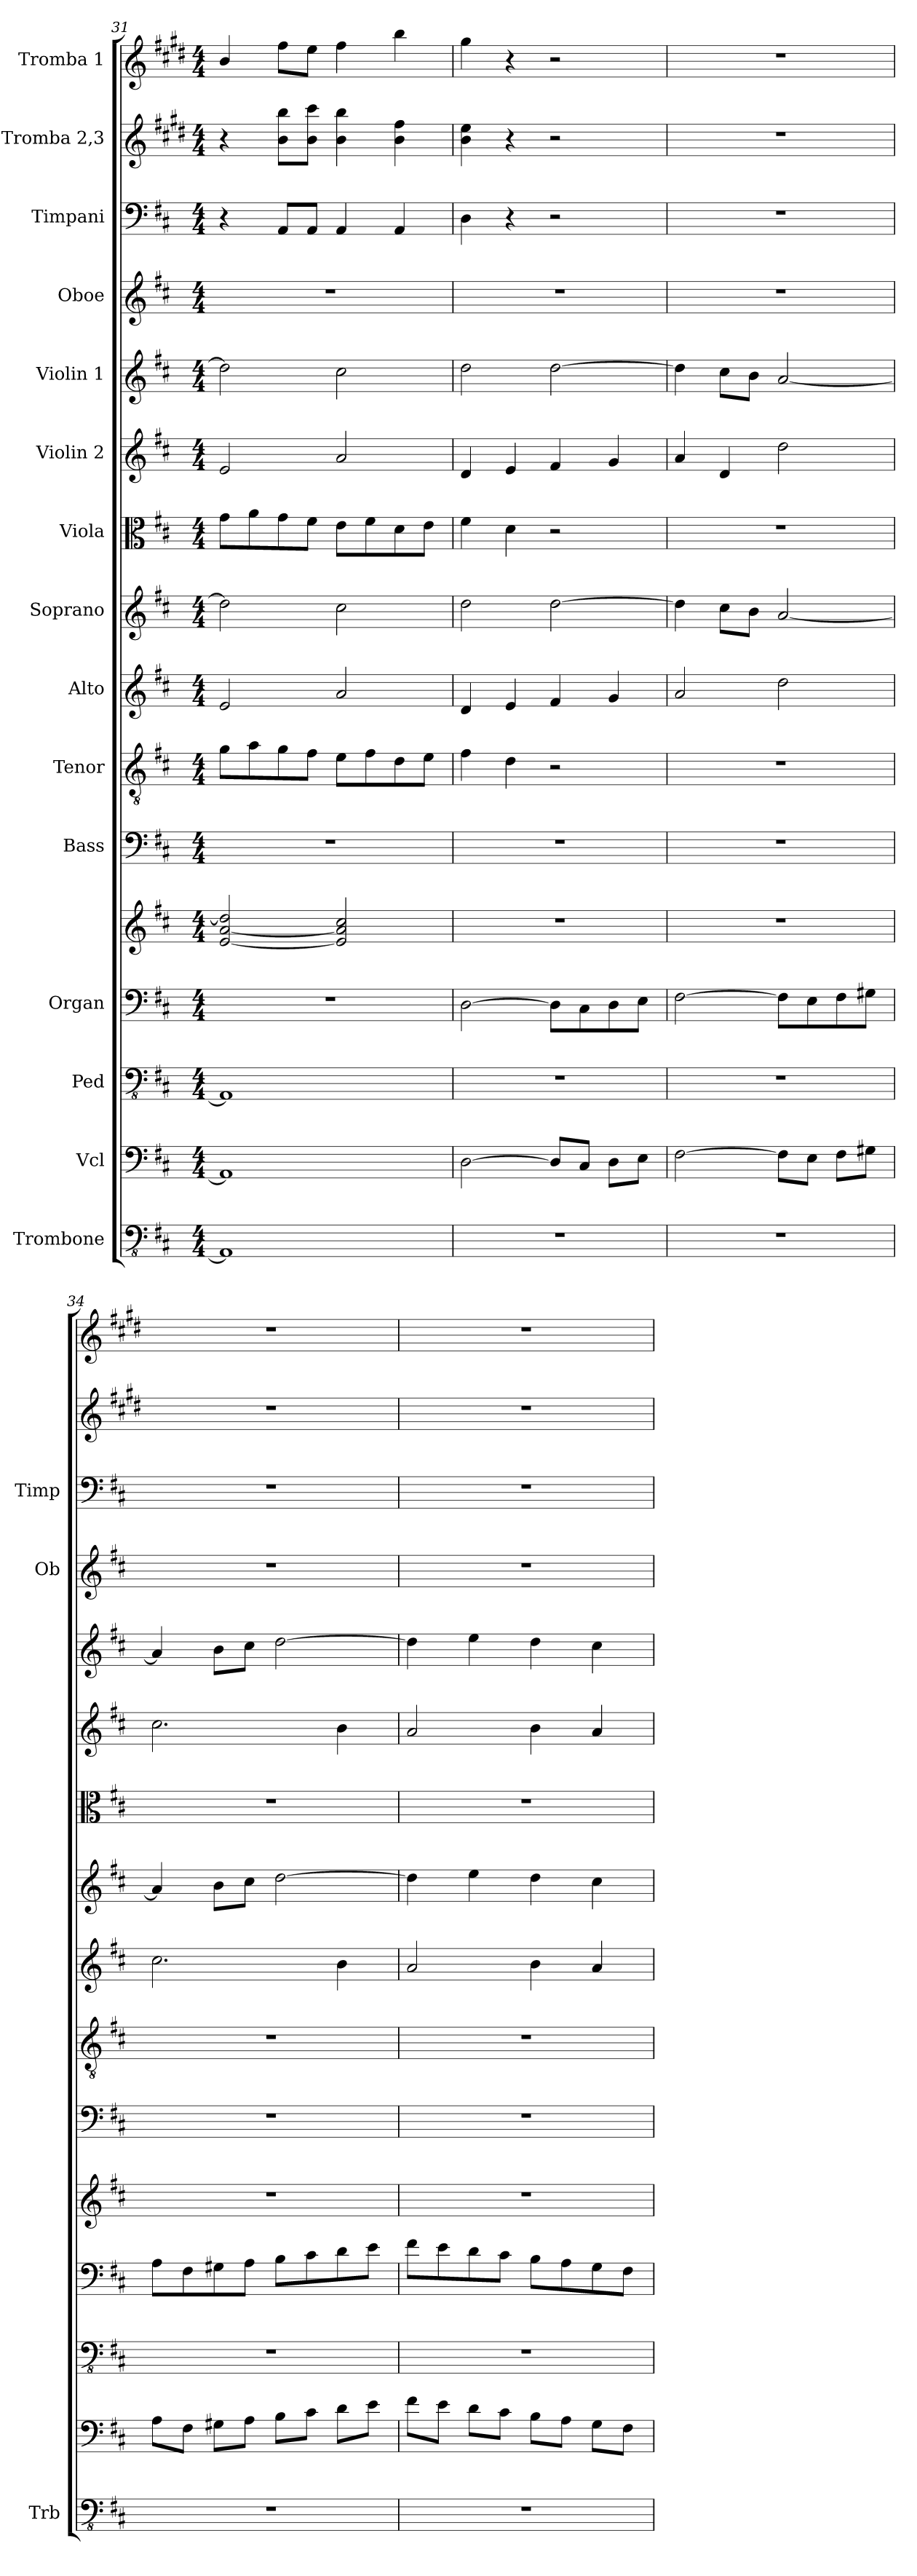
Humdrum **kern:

**kern	**kern	**kern	**kern	**kern	**kern	**kern	**kern	**kern	**kern	**kern	**kern	**kern	**kern	**kern	**kern
*part15	*part14	*part13	*part12	*part12	*part11	*part10	*part9	*part8	*part7	*part6	*part5	*part4	*part3	*part2	*part1
*staff16	*staff15	*staff14	*staff13	*staff12	*staff11	*staff10	*staff9	*staff8	*staff7	*staff6	*staff5	*staff4	*staff3	*staff2	*staff1
*I"Trombone	*I"Vcl	*I"Ped	*I"Organ	*	*I"Bass	*I"Tenor	*I"Alto	*I"Soprano	*I"Viola	*I"Violin 2	*I"Violin 1	*I"Oboe	*I"Timpani	*I"Tromba 2,3	*I"Tromba 1
*I'Trb	*	*	*	*	*	*	*	*	*	*	*	*I'Ob	*I'Timp	*	*
*clefFv4	*clefF4	*clefFv4	*clefF4	*clefG2	*clefF4	*clefGv2	*clefG2	*clefG2	*clefC3	*clefG2	*clefG2	*clefG2	*clefF4	*clefG2	*clefG2
*	*	*	*	*	*	*	*	*	*	*	*	*	*	*ITrd1c2	*ITrd1c2
*k[f#c#]	*k[f#c#]	*k[f#c#]	*k[f#c#]	*k[f#c#]	*k[f#c#]	*k[f#c#]	*k[f#c#]	*k[f#c#]	*k[f#c#]	*k[f#c#]	*k[f#c#]	*k[f#c#]	*k[f#c#]	*k[f#c#]	*k[f#c#]
*M4/4	*M4/4	*M4/4	*M4/4	*M4/4	*M4/4	*M4/4	*M4/4	*M4/4	*M4/4	*M4/4	*M4/4	*M4/4	*M4/4	*M4/4	*M4/4
=31	=31	=31	=31	=31	=31	=31	=31	=31	=31	=31	=31	=31	=31	=31	=31
1AAA]	1AA]	1AAA]	1r	[2e/ [2a/ 2dd/]	1r	8g\L	2e/	2dd\]	8g\L	2e/	2dd\]	1r	4r	4r	4a/
.	.	.	.	.	.	8a\	.	.	8a\	.	.	.	.	.	.
.	.	.	.	.	.	8g\	.	.	8g\	.	.	.	8AA/L	8a\ 8aa\L	8ee\L
.	.	.	.	.	.	8f#\J	.	.	8f#\J	.	.	.	8AA/J	8a\ 8bb\J	8dd\J
.	.	.	.	2e/] 2a/] 2cc#/	.	8e\L	2a/	2cc#\	8e\L	2a/	2cc#\	.	4AA/	4a\ 4aa\	4ee\
.	.	.	.	.	.	8f#\	.	.	8f#\	.	.	.	.	.	.
.	.	.	.	.	.	8d\	.	.	8d\	.	.	.	4AA/	4a\ 4ee\	4aa\
.	.	.	.	.	.	8e\J	.	.	8e\J	.	.	.	.	.	.
=32	=32	=32	=32	=32	=32	=32	=32	=32	=32	=32	=32	=32	=32	=32	=32
1r	[2D\	1r	[2D\	1r	1r	4f#\	4d/	2dd\	4f#\	4d/	2dd\	1r	4D\	4a\ 4dd\	4ff#\
.	.	.	.	.	.	4d\	4e/	.	4d\	4e/	.	.	4r	4r	4r
.	8D/L]	.	8D\L]	.	.	2r	4f#/	[2dd\	2r	4f#/	[2dd\	.	2r	2r	2r
.	8C#/J	.	8C#\	.	.	.	.	.	.	.	.	.	.	.	.
.	8D\L	.	8D\	.	.	.	4g/	.	.	4g/	.	.	.	.	.
.	8E\J	.	8E\J	.	.	.	.	.	.	.	.	.	.	.	.
=33	=33	=33	=33	=33	=33	=33	=33	=33	=33	=33	=33	=33	=33	=33	=33
1r	[2F#\	1r	[2F#\	1r	1r	1r	2a/	4dd\]	1r	4a/	4dd\]	1r	1r	1r	1r
.	.	.	.	.	.	.	.	8cc#\L	.	4d/	8cc#\L	.	.	.	.
.	.	.	.	.	.	.	.	8b\J	.	.	8b\J	.	.	.	.
.	8F#\L]	.	8F#\L]	.	.	.	2dd\	[2a/	.	2dd\	[2a/	.	.	.	.
.	8E\J	.	8E\	.	.	.	.	.	.	.	.	.	.	.	.
.	8F#\L	.	8F#\	.	.	.	.	.	.	.	.	.	.	.	.
.	8G#X\J	.	8G#X\J	.	.	.	.	.	.	.	.	.	.	.	.
!!LO:PB:g=z
=34	=34	=34	=34	=34	=34	=34	=34	=34	=34	=34	=34	=34	=34	=34	=34
1r	8A\L	1r	8A\L	1r	1r	1r	2.cc#\	4a/]	1r	2.cc#\	4a/]	1r	1r	1r	1r
.	8F#\J	.	8F#\	.	.	.	.	.	.	.	.	.	.	.	.
.	8G#X\L	.	8G#X\	.	.	.	.	8b\L	.	.	8b\L	.	.	.	.
.	8A\J	.	8A\J	.	.	.	.	8cc#\J	.	.	8cc#\J	.	.	.	.
.	8B\L	.	8B\L	.	.	.	.	[2dd\	.	.	[2dd\	.	.	.	.
.	8c#\J	.	8c#\	.	.	.	.	.	.	.	.	.	.	.	.
.	8d\L	.	8d\	.	.	.	4b\	.	.	4b\	.	.	.	.	.
.	8e\J	.	8e\J	.	.	.	.	.	.	.	.	.	.	.	.
=35	=35	=35	=35	=35	=35	=35	=35	=35	=35	=35	=35	=35	=35	=35	=35
1r	8f#\L	1r	8f#\L	1r	1r	1r	2a/	4dd\]	1r	2a/	4dd\]	1r	1r	1r	1r
.	8e\J	.	8e\	.	.	.	.	.	.	.	.	.	.	.	.
.	8d\L	.	8d\	.	.	.	.	4ee\	.	.	4ee\	.	.	.	.
.	8c#\J	.	8c#\J	.	.	.	.	.	.	.	.	.	.	.	.
.	8B\L	.	8B\L	.	.	.	4b\	4dd\	.	4b\	4dd\	.	.	.	.
.	8A\J	.	8A\	.	.	.	.	.	.	.	.	.	.	.	.
.	8G\L	.	8G\	.	.	.	4a/	4cc#\	.	4a/	4cc#\	.	.	.	.
.	8F#\J	.	8F#\J	.	.	.	.	.	.	.	.	.	.	.	.
=	=	=	=	=	=	=	=	=	=	=	=	=	=	=	=
*-	*-	*-	*-	*-	*-	*-	*-	*-	*-	*-	*-	*-	*-	*-	*-
